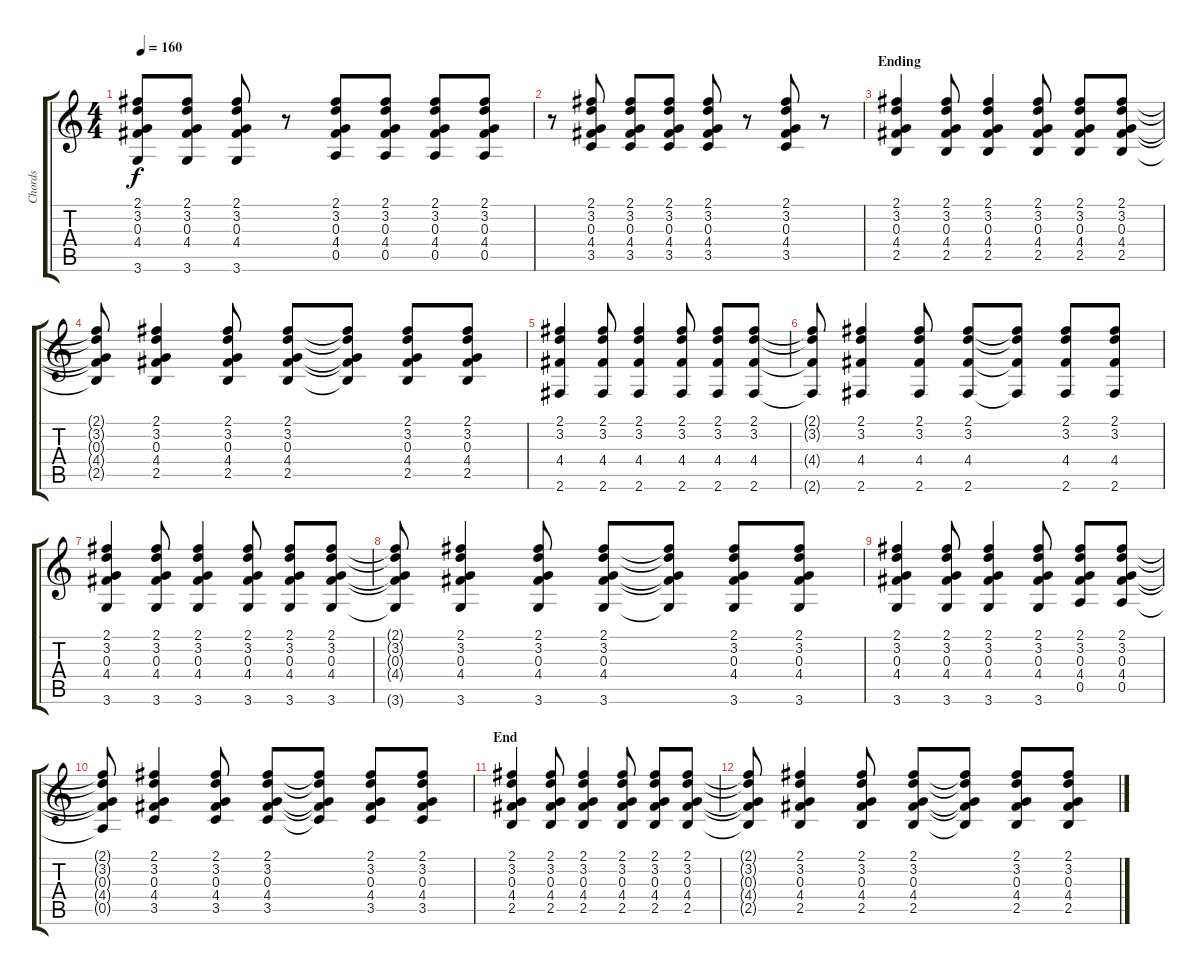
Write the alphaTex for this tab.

\track ("Chords" "Chords") {instrument acousticguitarsteel}
\staff {score tabs}
\tuning (E4 B3 G3 D3 A2 E2) {hide}
\ts (4 4)
\tempo 160
\clef g2
\ks c
(2.1 3.2 0.3 4.4 3.6).8{dy f} (2.1 3.2 0.3 4.4 3.6).8 (2.1 3.2 0.3 4.4 3.6).8 r.8 (2.1 3.2 0.3 4.4 0.5).8 (2.1 3.2 0.3 4.4 0.5).8 (2.1 3.2 0.3 4.4 0.5).8 (2.1 3.2 0.3 4.4 0.5).8 |
r.8 (2.1 3.2 0.3 4.4 3.5).8 (2.1 3.2 0.3 4.4 3.5).8 (2.1 3.2 0.3 4.4 3.5).8 (2.1 3.2 0.3 4.4 3.5).8 r.8 (2.1 3.2 0.3 4.4 3.5).8 r.8 |
\section ("" "Ending")
(2.1 3.2 0.3 4.4 2.5).4{volume 8} (2.1 3.2 0.3 4.4 2.5).8 (2.1 3.2 0.3 4.4 2.5).4 (2.1 3.2 0.3 4.4 2.5).8 (2.1 3.2 0.3 4.4 2.5).8 (2.1 3.2 0.3 4.4 2.5).8 |
(2.1{t} 3.2{t} 0.3{t} 4.4{t} 2.5{t}).8 (2.1 3.2 0.3 4.4 2.5).4 (2.1 3.2 0.3 4.4 2.5).8 (2.1 3.2 0.3 4.4 2.5).8 (2.1{t} 3.2{t} 0.3{t} 4.4{t} 2.5{t}).8 (2.1 3.2 0.3 4.4 2.5).8 (2.1 3.2 0.3 4.4 2.5).8 |
(2.1 3.2 4.4 2.6).4 (2.1 3.2 4.4 2.6).8 (2.1 3.2 4.4 2.6).4 (2.1 3.2 4.4 2.6).8 (2.1 3.2 4.4 2.6).8 (2.1 3.2 4.4 2.6).8 |
(2.1{t} 3.2{t} 4.4{t} 2.6{t}).8 (2.1 3.2 4.4 2.6).4 (2.1 3.2 4.4 2.6).8 (2.1 3.2 4.4 2.6).8 (2.1{t} 3.2{t} 4.4{t} 2.6{t}).8 (2.1 3.2 4.4 2.6).8 (2.1 3.2 4.4 2.6).8 |
(2.1 3.2 0.3 4.4 3.6).4{volume 4} (2.1 3.2 0.3 4.4 3.6).8 (2.1 3.2 0.3 4.4 3.6).4 (2.1 3.2 0.3 4.4 3.6).8 (2.1 3.2 0.3 4.4 3.6).8 (2.1 3.2 0.3 4.4 3.6).8 |
(2.1{t} 3.2{t} 0.3{t} 4.4{t} 3.6{t}).8 (2.1 3.2 0.3 4.4 3.6).4 (2.1 3.2 0.3 4.4 3.6).8 (2.1 3.2 0.3 4.4 3.6).8 (2.1{t} 3.2{t} 0.3{t} 4.4{t} 3.6{t}).8 (2.1 3.2 0.3 4.4 3.6).8 (2.1 3.2 0.3 4.4 3.6).8 |
(2.1 3.2 0.3 4.4 3.6).4 (2.1 3.2 0.3 4.4 3.6).8 (2.1 3.2 0.3 4.4 3.6).4 (2.1 3.2 0.3 4.4 3.6).8 (2.1 3.2 0.3 4.4 0.5).8 (2.1 3.2 0.3 4.4 0.5).8 |
(2.1{t} 3.2{t} 0.3{t} 4.4{t} 0.5{t}).8 (2.1 3.2 0.3 4.4 3.5).4 (2.1 3.2 0.3 4.4 3.5).8 (2.1 3.2 0.3 4.4 3.5).8 (2.1{t} 3.2{t} 0.3{t} 4.4{t} 3.5{t}).8 (2.1 3.2 0.3 4.4 3.5).8 (2.1 3.2 0.3 4.4 3.5).8 |
\section ("" "End")
(2.1 3.2 0.3 4.4 2.5).4{volume 0} (2.1 3.2 0.3 4.4 2.5).8 (2.1 3.2 0.3 4.4 2.5).4 (2.1 3.2 0.3 4.4 2.5).8 (2.1 3.2 0.3 4.4 2.5).8 (2.1 3.2 0.3 4.4 2.5).8 |
(2.1{t} 3.2{t} 0.3{t} 4.4{t} 2.5{t}).8 (2.1 3.2 0.3 4.4 2.5).4 (2.1 3.2 0.3 4.4 2.5).8 (2.1 3.2 0.3 4.4 2.5).8 (2.1{t} 3.2{t} 0.3{t} 4.4{t} 2.5{t}).8 (2.1 3.2 0.3 4.4 2.5).8 (2.1 3.2 0.3 4.4 2.5).8
